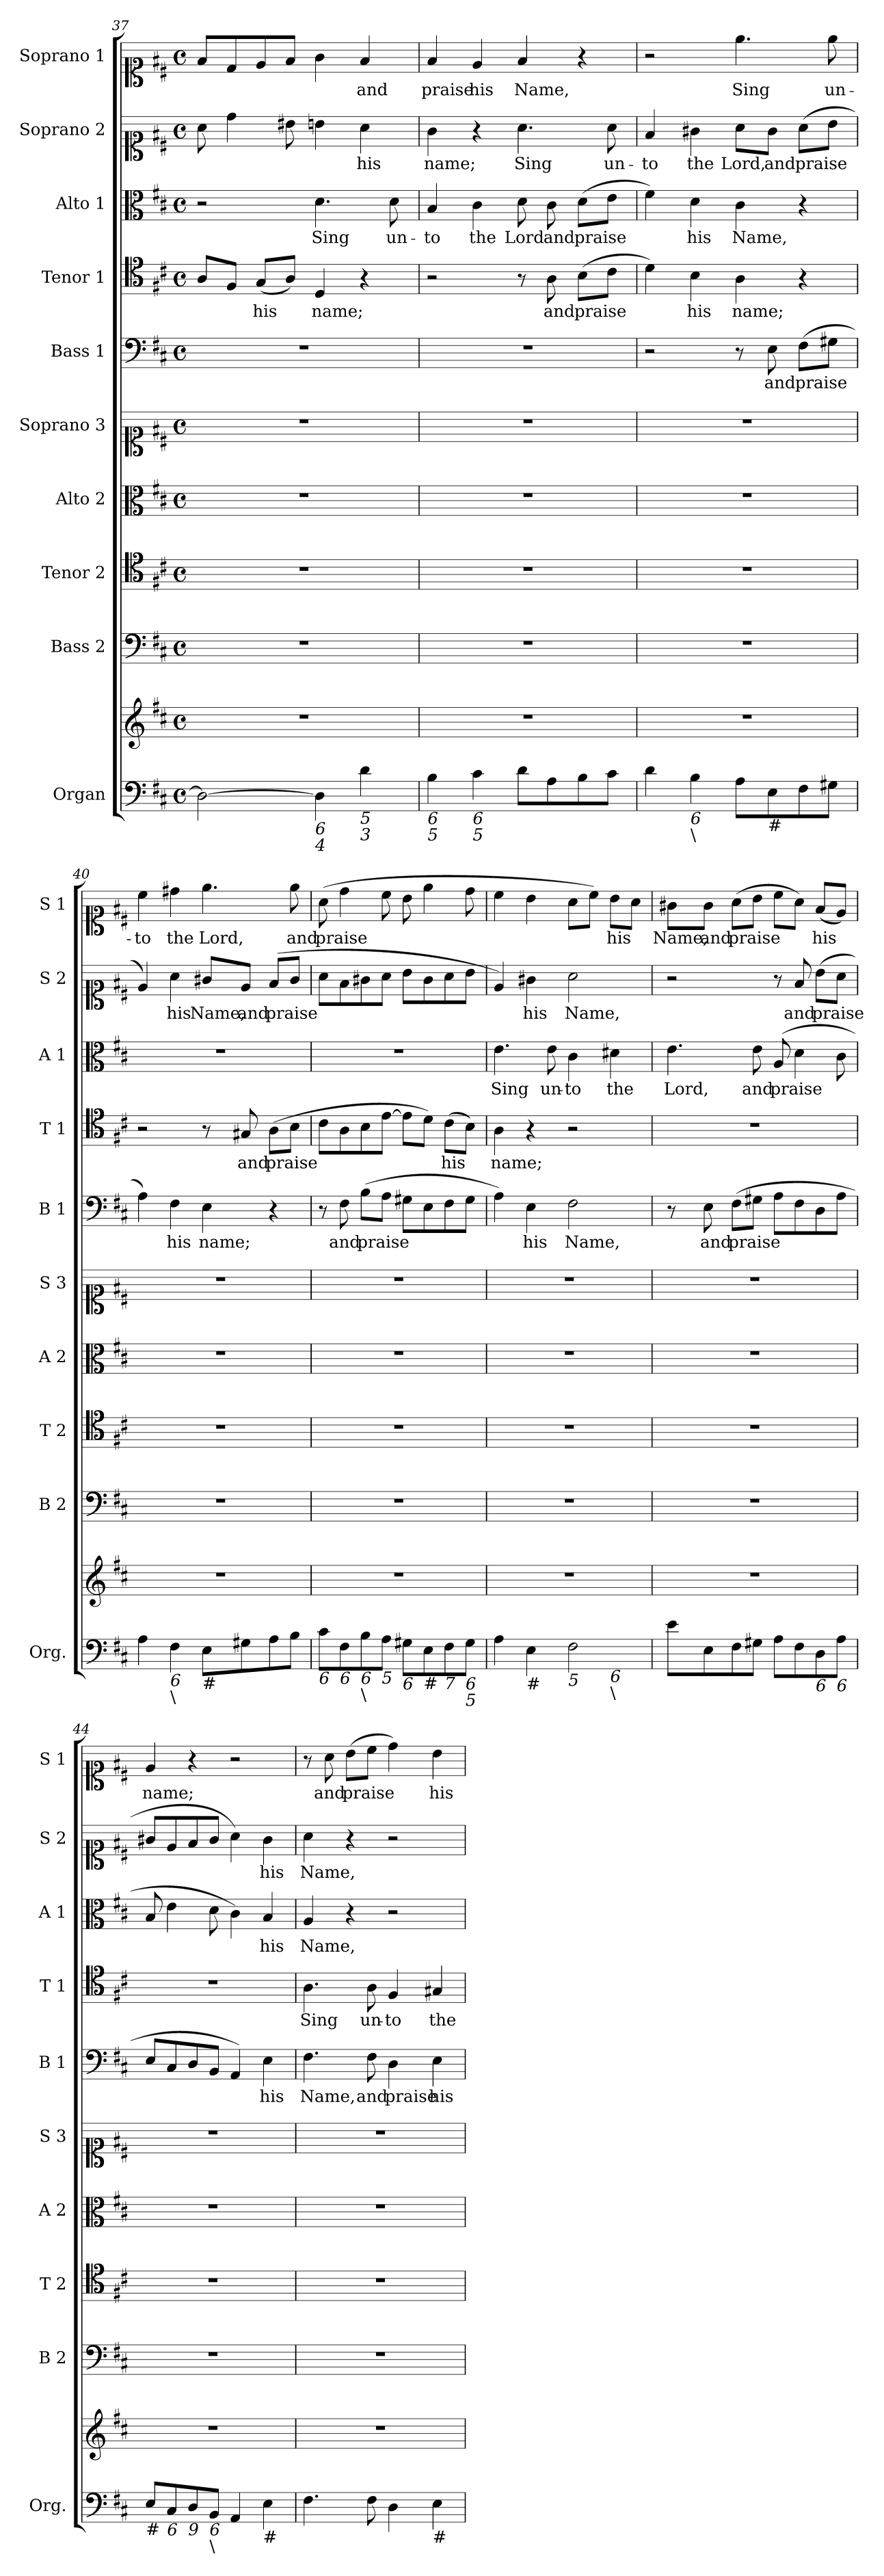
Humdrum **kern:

**kern	**kern	**kern	**kern	**kern	**kern	**kern	**text	**kern	**text	**kern	**text	**kern	**text	**kern	**text
*part10	*part10	*part9	*part8	*part7	*part6	*part5	*part5	*part4	*part4	*part3	*part3	*part2	*part2	*part1	*part1
*staff11	*staff10	*staff9	*staff8	*staff7	*staff6	*staff5	*staff5	*staff4	*staff4	*staff3	*staff3	*staff2	*staff2	*staff1	*staff1
*I"Organ	*	*I"Bass 2	*I"Tenor 2	*I"Alto 2	*I"Soprano 3	*I"Bass 1	*	*I"Tenor 1	*	*I"Alto 1	*	*I"Soprano 2	*	*I"Soprano 1	*
*I'Org.	*	*I'B 2	*I'T 2	*I'A 2	*I'S 3	*I'B 1	*	*I'T 1	*	*I'A 1	*	*I'S 2	*	*I'S 1	*
!!LO:PB:g=z
*clefF4	*clefG2	*clefF4	*clefC4	*clefC3	*clefC1	*clefF4	*	*clefC4	*	*clefC3	*	*clefC1	*	*clefC1	*
*k[f#c#]	*k[f#c#]	*k[f#c#]	*k[f#c#]	*k[f#c#]	*k[f#c#]	*k[f#c#]	*	*k[f#c#]	*	*k[f#c#]	*	*k[f#c#]	*	*k[f#c#]	*
*D:	*D:	*D:	*D:	*D:	*D:	*D:	*	*D:	*	*D:	*	*D:	*	*D:	*
*M4/4	*M4/4	*M4/4	*M4/4	*M4/4	*M4/4	*M4/4	*	*M4/4	*	*M4/4	*	*M4/4	*	*M4/4	*
*met(c)	*met(c)	*met(c)	*met(c)	*met(c)	*met(c)	*met(c)	*	*met(c)	*	*met(c)	*	*met(c)	*	*met(c)	*
=37	=37	=37	=37	=37	=37	=37	=37	=37	=37	=37	=37	=37	=37	=37	=37
2D\_	1r	1r	1r	1r	1r	1r	.	8A/L	.	2r	.	8a\	.	8f#/L	.
.	.	.	.	.	.	.	.	8F#/J	.	.	.	4dd\	.	8d/	.
!	!	!	!	!	!	!	!	!	!LO:LY:b	!	!	!	!	!	!
.	.	.	.	.	.	.	.	(<8G/L	his	.	.	.	.	8e/	.
.	.	.	.	.	.	.	.	8A/J)	.	.	.	8b#X\	.	8f#/J	.
!LO:TX:b:i:t=6	!	!	!	!	!	!	!	!	!	!	!	!	!	!	!
!LO:TX:b:i:t=4	!	!	!	!	!	!	!	!	!	!	!	!	!	!	!
!	!	!	!	!	!	!	!	!	!LO:LY:b	!	!LO:LY:b	!	!	!	!
4D\]	.	.	.	.	.	.	.	4D/	name;	4.d\	Sing	4bn\	.	4g\	.
!LO:TX:b:i:t=5	!	!	!	!	!	!	!	!	!	!	!	!	!	!	!
!LO:TX:b:i:t=3	!	!	!	!	!	!	!	!	!	!	!	!	!	!	!
!	!	!	!	!	!	!	!	!	!	!	!	!	!LO:LY:b	!	!LO:LY:b
4d\	.	.	.	.	.	.	.	4r	.	.	.	4a\	his	4f#/	and
!	!	!	!	!	!	!	!	!	!	!	!LO:LY:b	!	!	!	!
.	.	.	.	.	.	.	.	.	.	8d\	un-	.	.	.	.
=38	=38	=38	=38	=38	=38	=38	=38	=38	=38	=38	=38	=38	=38	=38	=38
!LO:TX:b:i:t=6	!	!	!	!	!	!	!	!	!	!	!	!	!	!	!
!LO:TX:b:i:t=5	!	!	!	!	!	!	!	!	!	!	!	!	!	!	!
!	!	!	!	!	!	!	!	!	!	!	!LO:LY:b	!	!LO:LY:b	!	!LO:LY:b
4B\	1r	1r	1r	1r	1r	1r	.	2r	.	4B/	-to	4g\	name;	4f#/	praise
!LO:TX:b:i:t=6	!	!	!	!	!	!	!	!	!	!	!	!	!	!	!
!LO:TX:b:i:t=5	!	!	!	!	!	!	!	!	!	!	!	!	!	!	!
!	!	!	!	!	!	!	!	!	!	!	!LO:LY:b	!	!	!	!LO:LY:b
4c#\	.	.	.	.	.	.	.	.	.	4c#\	the	4r	.	4e/	his
!	!	!	!	!	!	!	!	!	!	!	!LO:LY:b	!	!LO:LY:b	!	!LO:LY:b
8d\L	.	.	.	.	.	.	.	8r	.	8d\	Lord	4.a\	Sing	4f#/	Name,
!	!	!	!	!	!	!	!	!	!LO:LY:b	!	!LO:LY:b	!	!	!	!
8A\	.	.	.	.	.	.	.	8A\	and	8c#\	and	.	.	.	.
!	!	!	!	!	!	!	!	!	!LO:LY:b	!	!LO:LY:b	!	!	!	!
8B\	.	.	.	.	.	.	.	(>8B\L	praise	(>8d\L	praise	.	.	4r	.
!	!	!	!	!	!	!	!	!	!	!	!	!	!LO:LY:b	!	!
8c#\J	.	.	.	.	.	.	.	8c#\J	.	8e\J	.	8a\	un-	.	.
=39	=39	=39	=39	=39	=39	=39	=39	=39	=39	=39	=39	=39	=39	=39	=39
!	!	!	!	!	!	!	!	!	!	!	!	!	!LO:LY:b	!	!
4d\	1r	1r	1r	1r	1r	2r	.	4d\)	.	4f#\)	.	4f#/	-to	2r	.
!LO:TX:b:i:t=6	!	!	!	!	!	!	!	!	!	!	!	!	!	!	!
!LO:TX:b:t=\	!	!	!	!	!	!	!	!	!	!	!	!	!	!	!
!	!	!	!	!	!	!	!	!	!LO:LY:b	!	!LO:LY:b	!	!LO:LY:b	!	!
4B\	.	.	.	.	.	.	.	4B\	his	4d\	his	4g#X\	the	.	.
!	!	!	!	!	!	!	!	!	!LO:LY:b	!	!LO:LY:b	!	!LO:LY:b	!	!LO:LY:b
8A\L	.	.	.	.	.	8r	.	4A\	name;	4c#\	Name,	8a\L	Lord,	4.ee\	Sing
!LO:TX:b:t=#	!	!	!	!	!	!	!	!	!	!	!	!	!	!	!
!	!	!	!	!	!	!	!LO:LY:b	!	!	!	!	!	!LO:LY:b	!	!
8E\	.	.	.	.	.	8E\	and	.	.	.	.	8g#\J	and	.	.
!	!	!	!	!	!	!	!LO:LY:b	!	!	!	!	!	!LO:LY:b	!	!
8F#\	.	.	.	.	.	(>8F#\L	praise	4r	.	4r	.	(>8a\L	praise	.	.
!	!	!	!	!	!	!	!	!	!	!	!	!	!	!	!LO:LY:b
8G#X\J	.	.	.	.	.	8G#X\J	.	.	.	.	.	8b\J	.	8ee\	un-
=40	=40	=40	=40	=40	=40	=40	=40	=40	=40	=40	=40	=40	=40	=40	=40
!	!	!	!	!	!	!	!	!	!	!	!	!	!	!	!LO:LY:b
4A\	1r	1r	1r	1r	1r	4A\)	.	2r	.	1r	.	4e/)	.	4cc#\	-to
!LO:TX:b:i:t=6	!	!	!	!	!	!	!	!	!	!	!	!	!	!	!
!LO:TX:b:t=\	!	!	!	!	!	!	!	!	!	!	!	!	!	!	!
!	!	!	!	!	!	!	!LO:LY:b	!	!	!	!	!	!LO:LY:b	!	!LO:LY:b
4F#\	.	.	.	.	.	4F#\	his	.	.	.	.	4a\	his	4dd#X\	the
!LO:TX:b:t=#	!	!	!	!	!	!	!	!	!	!	!	!	!	!	!
!	!	!	!	!	!	!	!LO:LY:b	!	!	!	!	!	!LO:LY:b	!	!LO:LY:b
8E\L	.	.	.	.	.	4E\	name;	8r	.	.	.	8g#X/L	Name,	4.ee\	Lord,
!	!	!	!	!	!	!	!	!	!LO:LY:b	!	!	!	!LO:LY:b	!	!
8G#X\	.	.	.	.	.	.	.	8G#X/	and	.	.	8e/J	and	.	.
!	!	!	!	!	!	!	!	!	!LO:LY:b	!	!	!	!LO:LY:b	!	!
8A\	.	.	.	.	.	4r	.	(>8A\L	praise	.	.	(>8f#/L	praise	.	.
!	!	!	!	!	!	!	!	!	!	!	!	!	!	!	!LO:LY:b
8B\J	.	.	.	.	.	.	.	8B\J	.	.	.	8g#/J	.	8ee\	and
=41	=41	=41	=41	=41	=41	=41	=41	=41	=41	=41	=41	=41	=41	=41	=41
!LO:TX:b:i:t=6	!	!	!	!	!	!	!	!	!	!	!	!	!	!	!
!	!	!	!	!	!	!	!	!	!	!	!	!	!	!	!LO:LY:b
8c#\L	1r	1r	1r	1r	1r	8r	.	8c#\L	.	1r	.	8a\L	.	(>8a\	praise
!LO:TX:b:i:t=6	!	!	!	!	!	!	!	!	!	!	!	!	!	!	!
!	!	!	!	!	!	!	!LO:LY:b	!	!	!	!	!	!	!	!
8F#\	.	.	.	.	.	8F#\	and	8A\	.	.	.	8f#\	.	4dd\	.
!LO:TX:b:i:t=6	!	!	!	!	!	!	!	!	!	!	!	!	!	!	!
!LO:TX:b:t=\	!	!	!	!	!	!	!	!	!	!	!	!	!	!	!
!	!	!	!	!	!	!	!LO:LY:b	!	!	!	!	!	!	!	!
8B\	.	.	.	.	.	(>8B\L	praise	8B\	.	.	.	8g#X\	.	.	.
!LO:TX:b:i:t=5	!	!	!	!	!	!	!	!	!	!	!	!	!	!	!
8A\J	.	.	.	.	.	8A\J	.	[8e\J	.	.	.	8a\J	.	8cc#\	.
!LO:TX:b:i:t=6	!	!	!	!	!	!	!	!	!	!	!	!	!	!	!
8G#X\L	.	.	.	.	.	8G#X\L	.	8e\L]	.	.	.	8b\L	.	8b\	.
!LO:TX:b:t=#	!	!	!	!	!	!	!	!	!	!	!	!	!	!	!
8E\	.	.	.	.	.	8E\	.	8d\J)	.	.	.	8g#\	.	4ee\	.
!LO:TX:b:i:t=7	!	!	!	!	!	!	!	!	!	!	!	!	!	!	!
!	!	!	!	!	!	!	!	!	!LO:LY:b	!	!	!	!	!	!
8F#\	.	.	.	.	.	8F#\	.	(>8c#\L	his	.	.	8a\	.	.	.
!LO:TX:b:i:t=6	!	!	!	!	!	!	!	!	!	!	!	!	!	!	!
!LO:TX:b:i:t=5	!	!	!	!	!	!	!	!	!	!	!	!	!	!	!
8G#\J	.	.	.	.	.	8G#\J	.	8B\J)	.	.	.	8b\J	.	8dd\	.
!!LO:LB:g=z
=42	=42	=42	=42	=42	=42	=42	=42	=42	=42	=42	=42	=42	=42	=42	=42
!	!	!	!	!	!	!	!	!	!LO:LY:b	!	!LO:LY:b	!	!	!	!
*^	*	*	*	*	*	*	*	*	*	*	*	*	*	*	*
4A\	2.ryy	1r	1r	1r	1r	1r	4A\)	.	4A\	name;	4.e\	Sing	4e/)	.	4cc#\	.
!LO:TX:b:t=#	!	!	!	!	!	!	!	!	!	!	!	!	!	!	!	!
!	!	!	!	!	!	!	!	!LO:LY:b	!	!	!	!	!	!LO:LY:b	!	!
4E\	.	.	.	.	.	.	4E\	his	4r	.	.	.	4g#X\	his	4b\	.
!	!	!	!	!	!	!	!	!	!	!	!	!LO:LY:b	!	!	!	!
.	.	.	.	.	.	.	.	.	.	.	8e\	un-	.	.	.	.
!LO:TX:b:i:t=5	!	!	!	!	!	!	!	!	!	!	!	!	!	!	!	!
!	!	!	!	!	!	!	!	!LO:LY:b	!	!	!	!LO:LY:b	!	!LO:LY:b	!	!
2F#\	.	.	.	.	.	.	2F#\	Name,	2r	.	4c#\	-to	2a\	Name,	8a\L	.
.	.	.	.	.	.	.	.	.	.	.	.	.	.	.	8cc#\J)	.
!	!LO:TX:b:i:t=6	!	!	!	!	!	!	!	!	!	!	!	!	!	!	!
!	!LO:TX:b:t=\	!	!	!	!	!	!	!	!	!	!	!	!	!	!	!
!	!	!	!	!	!	!	!	!	!	!	!	!LO:LY:b	!	!	!	!LO:LY:b
.	4ryy	.	.	.	.	.	.	.	.	.	4d#X\	the	.	.	8b\L	his
.	.	.	.	.	.	.	.	.	.	.	.	.	.	.	8a\J	.
=43	=43	=43	=43	=43	=43	=43	=43	=43	=43	=43	=43	=43	=43	=43	=43	=43
!LO:TX:b:t=#	!	!	!	!	!	!	!	!	!	!	!	!	!	!	!	!
!	!	!	!	!	!	!	!	!	!	!	!	!LO:LY:b	!	!	!	!LO:LY:b
*v	*v	*	*	*	*	*	*	*	*	*	*	*	*	*	*	*
8e\L	1r	1r	1r	1r	1r	8r	.	1r	.	4.e\	Lord,	2r	.	8g#X\L	Name,
!	!	!	!	!	!	!	!LO:LY:b	!	!	!	!	!	!	!	!LO:LY:b
8E\	.	.	.	.	.	8E\	and	.	.	.	.	.	.	8g#\J	and
!	!	!	!	!	!	!	!LO:LY:b	!	!	!	!	!	!	!	!LO:LY:b
8F#\	.	.	.	.	.	(>8F#\L	praise	.	.	.	.	.	.	(>8a\L	praise
!	!	!	!	!	!	!	!	!	!	!	!LO:LY:b	!	!	!	!
8G#X\J	.	.	.	.	.	8G#X\J	.	.	.	8e\	and	.	.	8b\J	.
!	!	!	!	!	!	!	!	!	!	!	!LO:LY:b	!	!	!	!
8A\L	.	.	.	.	.	8A\L	.	.	.	(8A/	praise	8r	.	8cc#\L	.
!	!	!	!	!	!	!	!	!	!	!	!	!	!LO:LY:b	!	!
8F#\	.	.	.	.	.	8F#\	.	.	.	4d\	.	8f#/	and	8a\J)	.
!LO:TX:b:i:t=6	!	!	!	!	!	!	!	!	!	!	!	!	!	!	!
!	!	!	!	!	!	!	!	!	!	!	!	!	!LO:LY:b	!	!LO:LY:b
8D\	.	.	.	.	.	8D\	.	.	.	.	.	(>8b\L	praise	(<8f#/L	his
!LO:TX:b:i:t=6	!	!	!	!	!	!	!	!	!	!	!	!	!	!	!
8A\J	.	.	.	.	.	8A\J	.	.	.	8c#\	.	8a\J	.	8e/J)	.
=44	=44	=44	=44	=44	=44	=44	=44	=44	=44	=44	=44	=44	=44	=44	=44
!LO:TX:b:t=#	!	!	!	!	!	!	!	!	!	!	!	!	!	!	!
!	!	!	!	!	!	!	!	!	!	!	!	!	!	!	!LO:LY:b
8E/L	1r	1r	1r	1r	1r	8E/L	.	1r	.	8B/	.	8g#X/L	.	4e/	name;
!LO:TX:b:i:t=6	!	!	!	!	!	!	!	!	!	!	!	!	!	!	!
8C#/	.	.	.	.	.	8C#/	.	.	.	4e\	.	8e/	.	.	.
!LO:TX:b:i:t=9	!	!	!	!	!	!	!	!	!	!	!	!	!	!	!
8D/	.	.	.	.	.	8D/	.	.	.	.	.	8f#/	.	4r	.
!LO:TX:b:i:t=6	!	!	!	!	!	!	!	!	!	!	!	!	!	!	!
!LO:TX:b:t=\	!	!	!	!	!	!	!	!	!	!	!	!	!	!	!
8BB/J	.	.	.	.	.	8BB/J	.	.	.	8d\	.	8g#/J	.	.	.
4AA/	.	.	.	.	.	4AA/)	.	.	.	4c#\)	.	4a\)	.	2r	.
!LO:TX:b:t=#	!	!	!	!	!	!	!	!	!	!	!	!	!	!	!
!	!	!	!	!	!	!	!LO:LY:b	!	!	!	!LO:LY:b	!	!LO:LY:b	!	!
4E\	.	.	.	.	.	4E\	his	.	.	4B/	his	4g#\	his	.	.
=45	=45	=45	=45	=45	=45	=45	=45	=45	=45	=45	=45	=45	=45	=45	=45
!	!	!	!	!	!	!	!LO:LY:b	!	!LO:LY:b	!	!LO:LY:b	!	!LO:LY:b	!	!
4.F#\	1r	1r	1r	1r	1r	4.F#\	Name,	4.A\	Sing	4A/	Name,	4a\	Name,	8r	.
!	!	!	!	!	!	!	!	!	!	!	!	!	!	!	!LO:LY:b
.	.	.	.	.	.	.	.	.	.	.	.	.	.	8a\	and
!	!	!	!	!	!	!	!	!	!	!	!	!	!	!	!LO:LY:b
.	.	.	.	.	.	.	.	.	.	4r	.	4r	.	(>8b\L	praise
!	!	!	!	!	!	!	!LO:LY:b	!	!LO:LY:b	!	!	!	!	!	!
8F#\	.	.	.	.	.	8F#\	and	8A\	un-	.	.	.	.	8cc#\J	.
!	!	!	!	!	!	!	!LO:LY:b	!	!LO:LY:b	!	!	!	!	!	!
4D\	.	.	.	.	.	4D\	praise	4F#/	-to	2r	.	2r	.	4dd\)	.
!LO:TX:b:t=#	!	!	!	!	!	!	!	!	!	!	!	!	!	!	!
!	!	!	!	!	!	!	!LO:LY:b	!	!LO:LY:b	!	!	!	!	!	!LO:LY:b
4E\	.	.	.	.	.	4E\	his	4G#X/	the	.	.	.	.	4b\	his
=	=	=	=	=	=	=	=	=	=	=	=	=	=	=	=
*-	*-	*-	*-	*-	*-	*-	*-	*-	*-	*-	*-	*-	*-	*-	*-
